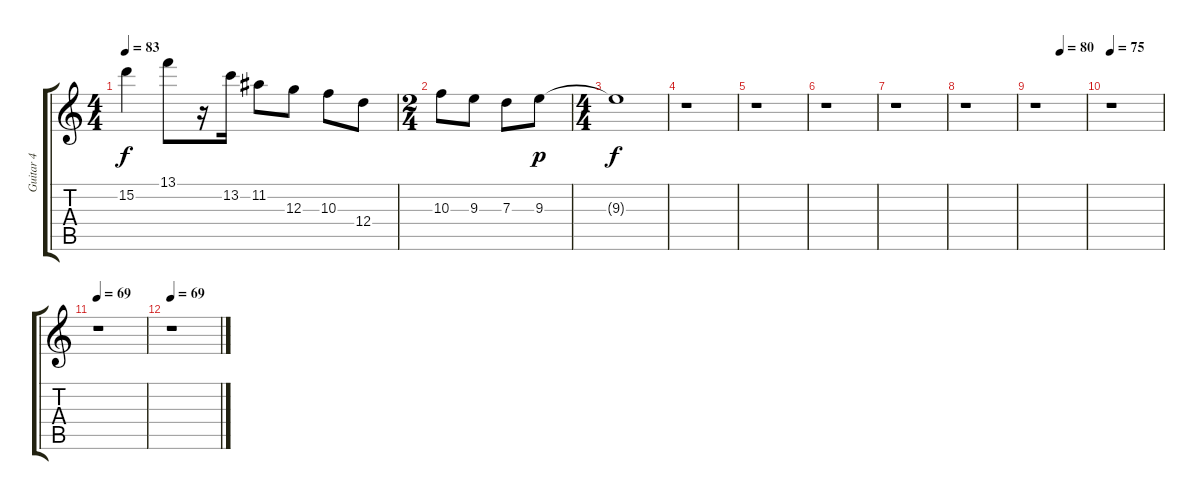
\track ("Guitar 4" "Guitar 4") {instrument distortionguitar}
\staff {score tabs}
\tuning (E4 B3 G3 D3 A2 E2) {hide}
\ts (4 4)
\tempo 83
\clef g2
\ks c
15.2.4{dy f} 13.1.8 r.16 13.2.16 11.2.8 12.3.8 10.3.8 12.4.8 |
\ts (2 4)
10.3.8 9.3.8 7.3.8 9.3.8{dy p} |
\ts (4 4)
9.3{t}.1{dy f} |
r.1 |
r.1 |
r.1 |
r.1 |
r.1 |
\tempo (80 0.5)
r.1 |
\tempo 75
r.1 |
\tempo 69
r.1 |
\tempo 69
r.1
